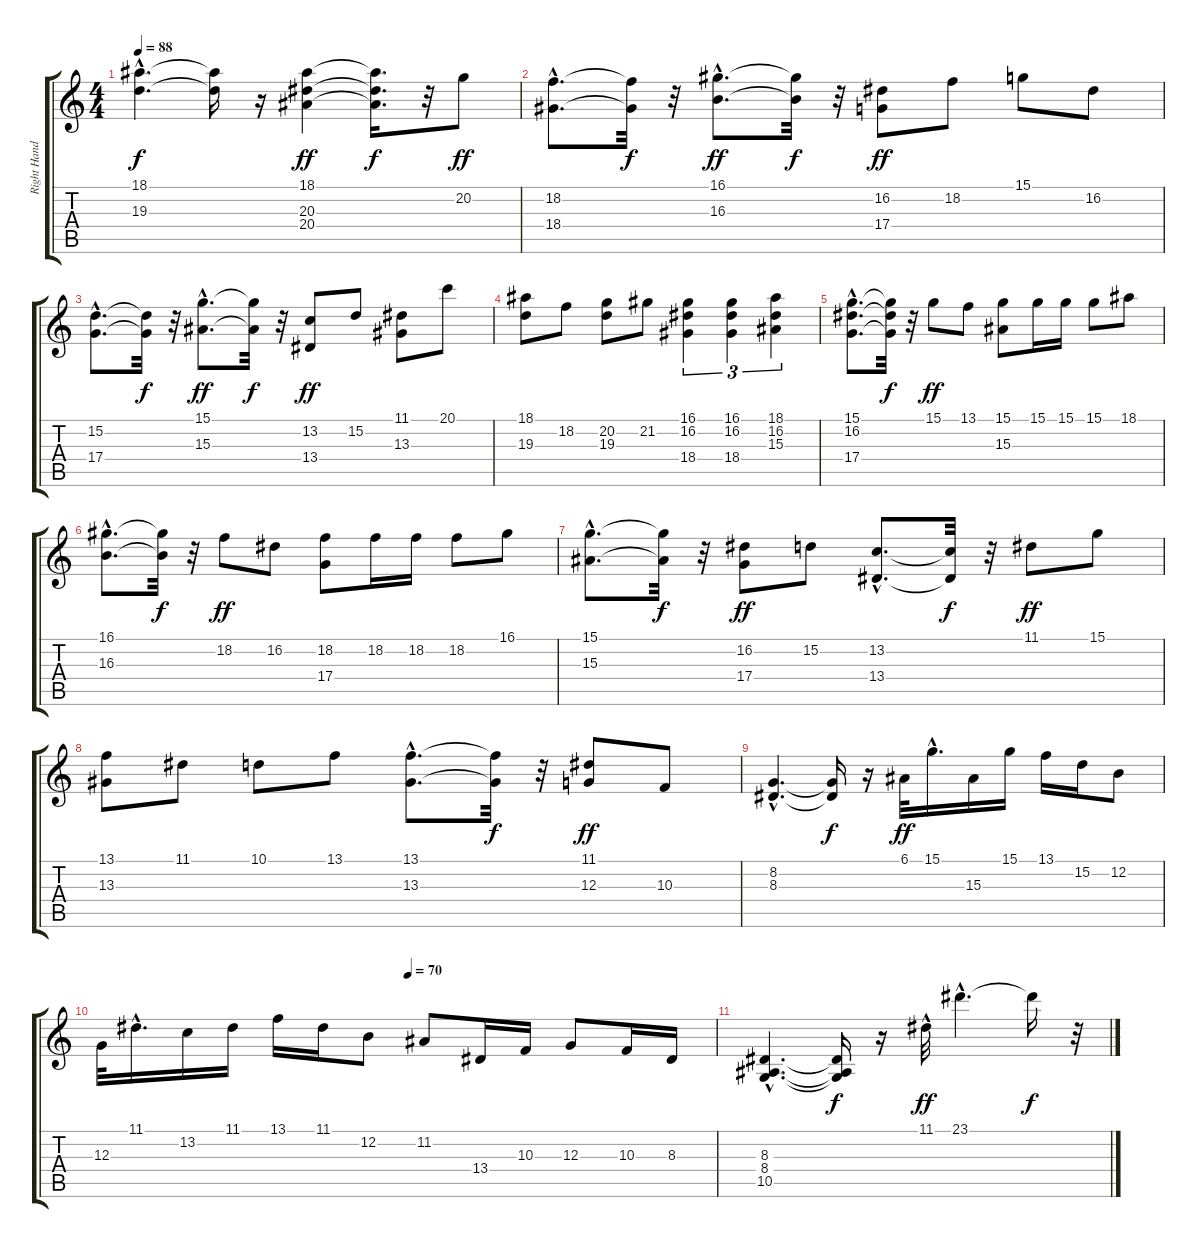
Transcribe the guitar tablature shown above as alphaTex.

\track ("Right Hand" "Right Hand") {instrument acousticgrandpiano}
\staff {score tabs}
\tuning (E4 B3 G3 D3 A2 E2) {hide}
\ts (4 4)
\tempo 88
\clef g2
\ks c
(18.1{hac t} 19.3{hac t}).4{d dy f} (18.1{t} 19.3{t}).16 r.16 (18.1 20.3 20.4).4{dy ff} (18.1{t} 20.3{t} 20.4{t}).16{d dy f} r.32 20.2.8{dy ff} |
(18.2{hac} 18.4{hac}).8{d} (18.2{t} 18.4{t}).32{dy f} r.32 (16.1{hac} 16.3{hac}).8{d dy ff} (16.1{t} 16.3{t}).32{dy f} r.32 (16.2 17.4).8{dy ff} 18.2.8 15.1.8 16.2.8 |
(15.2{hac} 17.4{hac}).8{d} (15.2{t} 17.4{t}).32{dy f} r.32 (15.1{hac} 15.3{hac}).8{d dy ff} (15.1{t} 15.3{t}).32{dy f} r.32 (13.2 13.4).8{dy ff} 15.2.8 (11.1 13.3).8 20.1.8 |
(18.1 19.3).8 18.2.8 (20.2 19.3).8 21.2.8 (16.1 16.2 18.4).4{tu (3 2)} (16.1 16.2 18.4).4{tu (3 2)} (18.1 16.2 15.3).4{tu (3 2)} |
(15.1{hac} 16.2{hac} 17.4{hac}).8{d} (15.1{t} 16.2{t} 17.4{t}).32{dy f} r.32 15.1.8{dy ff} 13.1.8 (15.1 15.3).8 15.1.16 15.1.16 15.1.8 18.1.8 |
(16.1{hac} 16.3{hac}).8{d} (16.1{t} 16.3{t}).32{dy f} r.32 18.2.8{dy ff} 16.2.8 (18.2 17.4).8 18.2.16 18.2.16 18.2.8 16.1.8 |
(15.1{hac} 15.3{hac}).8{d} (15.1{t} 15.3{t}).32{dy f} r.32 (16.2 17.4).8{dy ff} 15.2.8 (13.2{hac} 13.4{hac}).8{d} (13.2{t} 13.4{t}).32{dy f} r.32 11.1.8{dy ff} 15.1.8 |
(13.1 13.3).8 11.1.8 10.1.8 13.1.8 (13.1{hac} 13.3{hac}).8{d} (13.1{t} 13.3{t}).32{dy f} r.32 (11.1 12.3).8{dy ff} 10.3.8 |
(8.2{hac} 8.3{hac}).4{d} (8.2{t} 8.3{t}).16{dy f} r.16 6.1.32{dy ff} 15.1{hac}.16{d} 15.3.16 15.1.16 13.1.16 15.2.16 12.2.8 |
\tempo (70 0.5)
12.3.32 11.1{hac}.16{d} 13.2.16 11.1.16 13.1.16 11.1.16 12.2.8 11.2.8 13.4.16 10.3.16 12.3.8 10.3.16 8.3.16 |
(8.3{hac} 8.4{hac} 10.5{hac}).4{d} (8.3{t} 8.4{t} 10.5{t}).16{dy f} r.16 11.1{hac}.32{dy ff} 23.1{hac}.4{d} 23.1{t}.16{dy f} r.32
